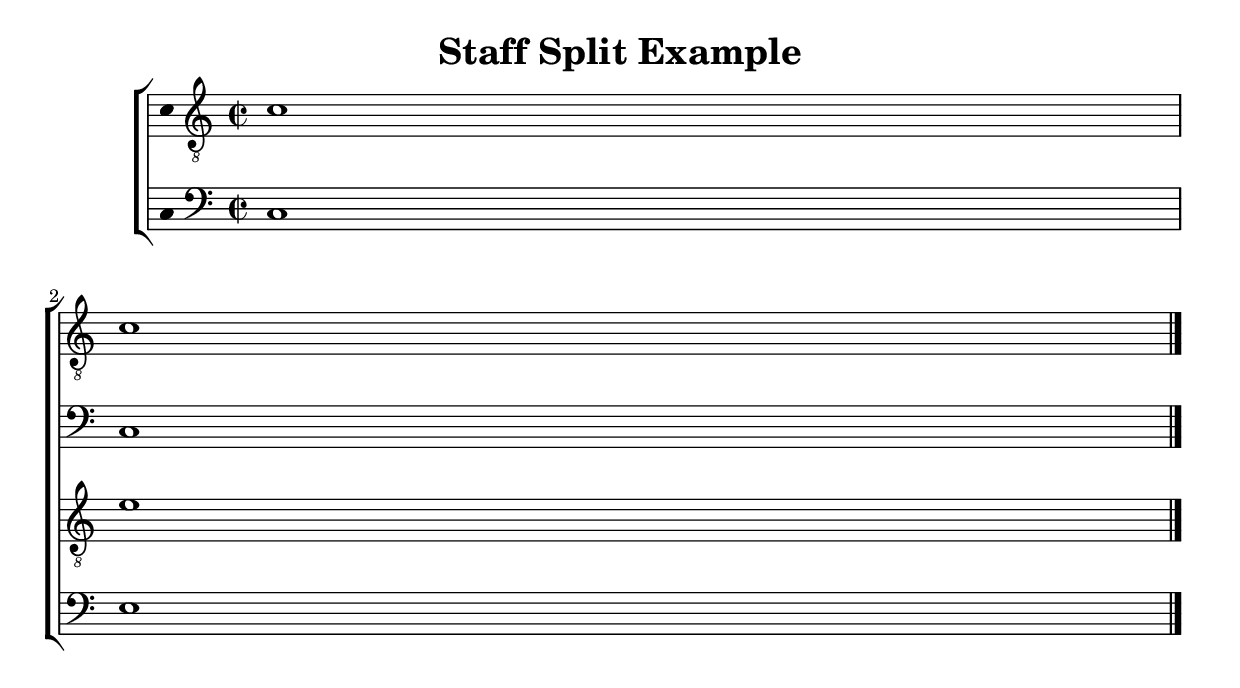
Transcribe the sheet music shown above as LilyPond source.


%% Optional (but recommended) language upgrade helper.
%% Get the version of your Lilypond with  lilypond --version
\version "2.10.33"

\paper {
}

\header {
    title = "Staff Split Example"
}

global = {
   \key c \major
   \time 2/2
}

tenorMusic = \relative c' {
   c1 | \break
}

tenorOneMusic = \relative c' {
   c1
   \bar "|."
}

tenorTwoMusic = \relative c' {
   e1
   \bar "|."
}


bassMusic = \relative c {
   c1 | \break
}

bassOneMusic = \relative c {
   c1
   \bar "|."
}

bassTwoMusic = \relative c {
   e1
   \bar "|."
}

\score {
   <<
      \new ChoirStaff <<
         \new Staff = tenorstaff \with { \consists "Ambitus_engraver" } <<
            \clef "G_8"
            \new Voice = "tenors" {
               \global
               \tenorMusic
               <<
                  \tenorOneMusic
                  \new Staff {
                     \clef "G_8"
                     \once \override Staff.TimeSignature #'stencil = ##f
                     \tenorTwoMusic
                  }
               >>
            }
         >>
         \new Staff = bassstaff \with { \consists "Ambitus_engraver" } <<
            \clef bass
            \new Voice =
               "basses" {
                  \global
                  \bassMusic
                  <<
                     \bassOneMusic
                     \new Staff {
                        \clef bass
                        \once \override Staff.TimeSignature #'stencil = ##f
                        \bassTwoMusic
                     }
                  >>
               }
         >>
      >>
   >>

   \layout {
   }
}
